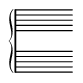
\version "2.14.0"
\version "2.14.0"
#(set-global-staff-size 10)
\include "icon_defaults.ily"
\paper {
  paper-height = 40\pt
  paper-width = 40\pt
  top-system-spacing = #'(
    (basic-distance . 3.9)
    (minimum-distance . 3.9)
    (padding . 0)
    (stretchability . 0))
}

\layout {
  indent = 7.5\pt
  system-count = #1
  \context {
    \Staff
    \remove "Clef_engraver"
    \remove "Time_signature_engraver"
    \override StaffSymbol #'width = #14
  }
  \context {
    \Score
    \override StaffGrouper #'staff-staff-spacing = #'(
      (basic-distance . 8)
      (minimum-distance . 8)
      (padding . 0)
      (stretchability . 8))
  }
}

music = <<
  \new Staff s4
  \new Staff s4
>>

\new GrandStaff \music
